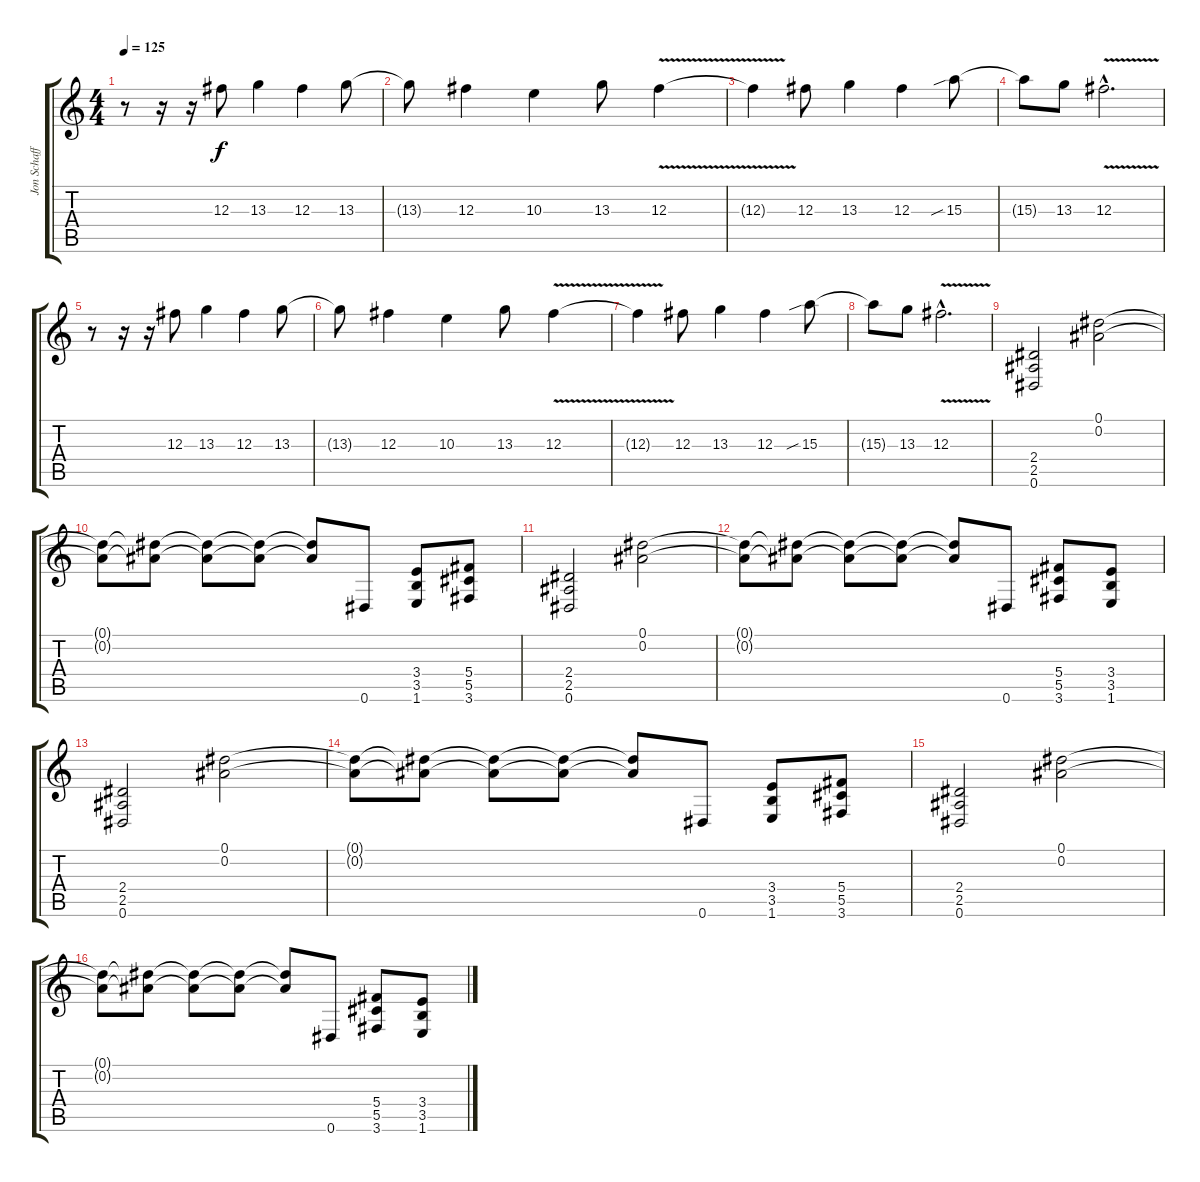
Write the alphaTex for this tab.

\track ("Jon Schaffer Rythme" "Jon Schaff") {instrument distortionguitar}
\staff {score tabs}
\tuning (Eb4 Bb3 Gb3 Db3 Ab2 Eb2) {hide}
\ts (4 4)
\tempo 125
\clef g2
\ks c
r.8{dy f} r.16 r.16 12.3.8 13.3.4 12.3.4 13.3.8 |
13.3{t}.8 12.3.4 10.3.4 13.3.8 12.3{v}.4 |
12.3{t}.4 12.3.8 13.3.4 12.3.4 15.3{sib}.8 |
15.3{t}.8 13.3.8 12.3{v hac}.2{d} |
r.8 r.16 r.16 12.3.8 13.3.4 12.3.4 13.3.8 |
13.3{t}.8 12.3.4 10.3.4 13.3.8 12.3{v}.4 |
12.3{t}.4 12.3.8 13.3.4 12.3.4 15.3{sib}.8 |
15.3{t}.8 13.3.8 12.3{v hac}.2{d} |
(2.4 2.5 0.6).2 (0.1 0.2).2 |
(0.1{t} 0.2{t}).8 (0.1{t} 0.2{t}).8 (0.1{t} 0.2{t}).8 (0.1{t} 0.2{t}).8 (0.1{t} 0.2{t}).8 0.6.8 (3.4 3.5 1.6).8 (5.4 5.5 3.6).8 |
(2.4 2.5 0.6).2 (0.1 0.2).2 |
(0.1{t} 0.2{t}).8 (0.1{t} 0.2{t}).8 (0.1{t} 0.2{t}).8 (0.1{t} 0.2{t}).8 (0.1{t} 0.2{t}).8 0.6.8 (5.4 5.5 3.6).8 (3.4 3.5 1.6).8 |
(2.4 2.5 0.6).2 (0.1 0.2).2 |
(0.1{t} 0.2{t}).8 (0.1{t} 0.2{t}).8 (0.1{t} 0.2{t}).8 (0.1{t} 0.2{t}).8 (0.1{t} 0.2{t}).8 0.6.8 (3.4 3.5 1.6).8 (5.4 5.5 3.6).8 |
(2.4 2.5 0.6).2 (0.1 0.2).2 |
(0.1{t} 0.2{t}).8 (0.1{t} 0.2{t}).8 (0.1{t} 0.2{t}).8 (0.1{t} 0.2{t}).8 (0.1{t} 0.2{t}).8 0.6.8 (5.4 5.5 3.6).8 (3.4 3.5 1.6).8
